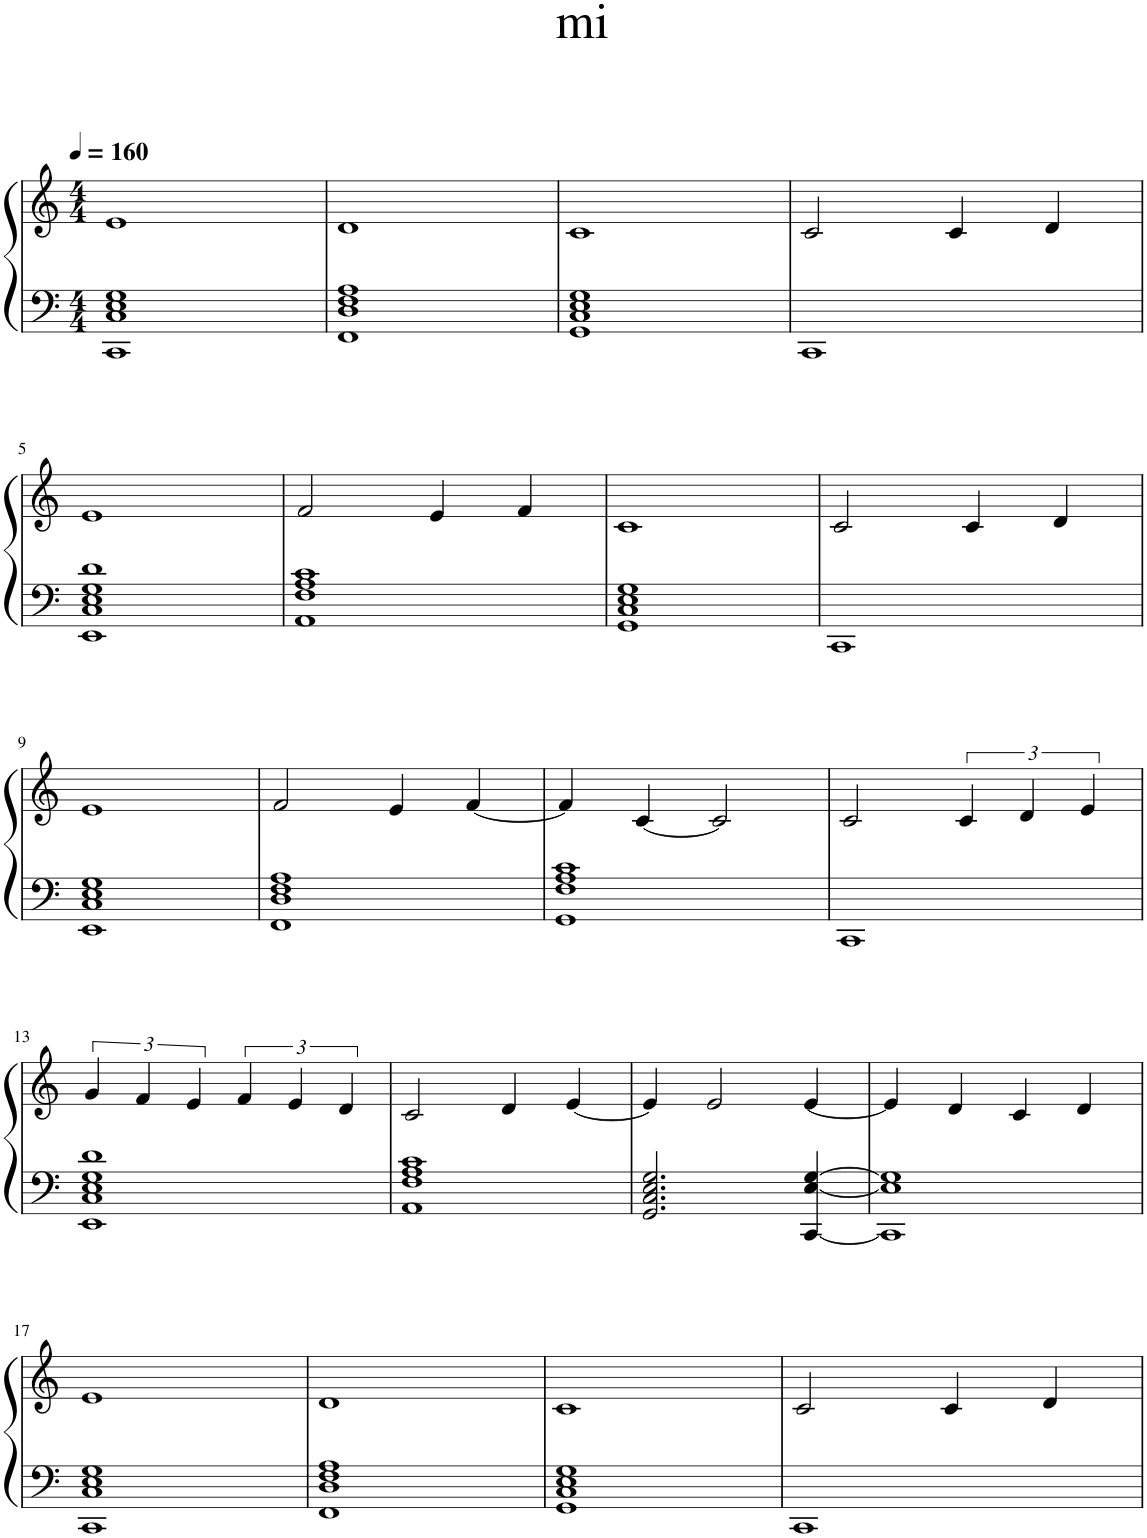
**kern	**kern
*part1	*part1
*staff2	*staff1
*I"Piano	*
*I'Pno.	*
*clefF4	*clefG2
*k[]	*k[]
*M4/4	*M4/4
*MM160	*MM160
=1	=1
1CC 1C 1E 1G	1e
=2	=2
1FF 1D 1F 1A	1d
=3	=3
1GG 1C 1E 1G	1c
=4	=4
1CC	2c/
.	4c/
.	4d/
!!LO:LB:g=z
=5	=5
1EE 1C 1E 1G 1d	1e
=6	=6
1AA 1F 1A 1c	2f/
.	4e/
.	4f/
=7	=7
1GG 1C 1E 1G	1c
=8	=8
1CC	2c/
.	4c/
.	4d/
!!LO:LB:g=z
=9	=9
1EE 1C 1E 1G	1e
=10	=10
1FF 1D 1F 1A	2f/
.	4e/
.	[4f/
=11	=11
1GG 1F 1A 1c	4f/]
.	[4c/
.	2c/]
=12	=12
1CC	2c/
.	6c/
.	6d/
.	6e/
!!LO:LB:g=z
=13	=13
1EE 1C 1E 1G 1d	6g/
.	6f/
.	6e/
.	6f/
.	6e/
.	6d/
=14	=14
1AA 1F 1A 1c	2c/
.	4d/
.	[4e/
=15	=15
2.GG/ 2.C/ 2.E/ 2.G/	4e/]
.	2e/
[4CC/ [4E/ [4G/	[4e/
=16	=16
1CC] 1E] 1G]	4e/]
.	4d/
.	4c/
.	4d/
!!LO:LB:g=z
=17	=17
1CC 1C 1E 1G	1e
=18	=18
1FF 1D 1F 1A	1d
=19	=19
1GG 1C 1E 1G	1c
=20	=20
1CC	2c/
.	4c/
.	4d/
=	=
*-	*-
